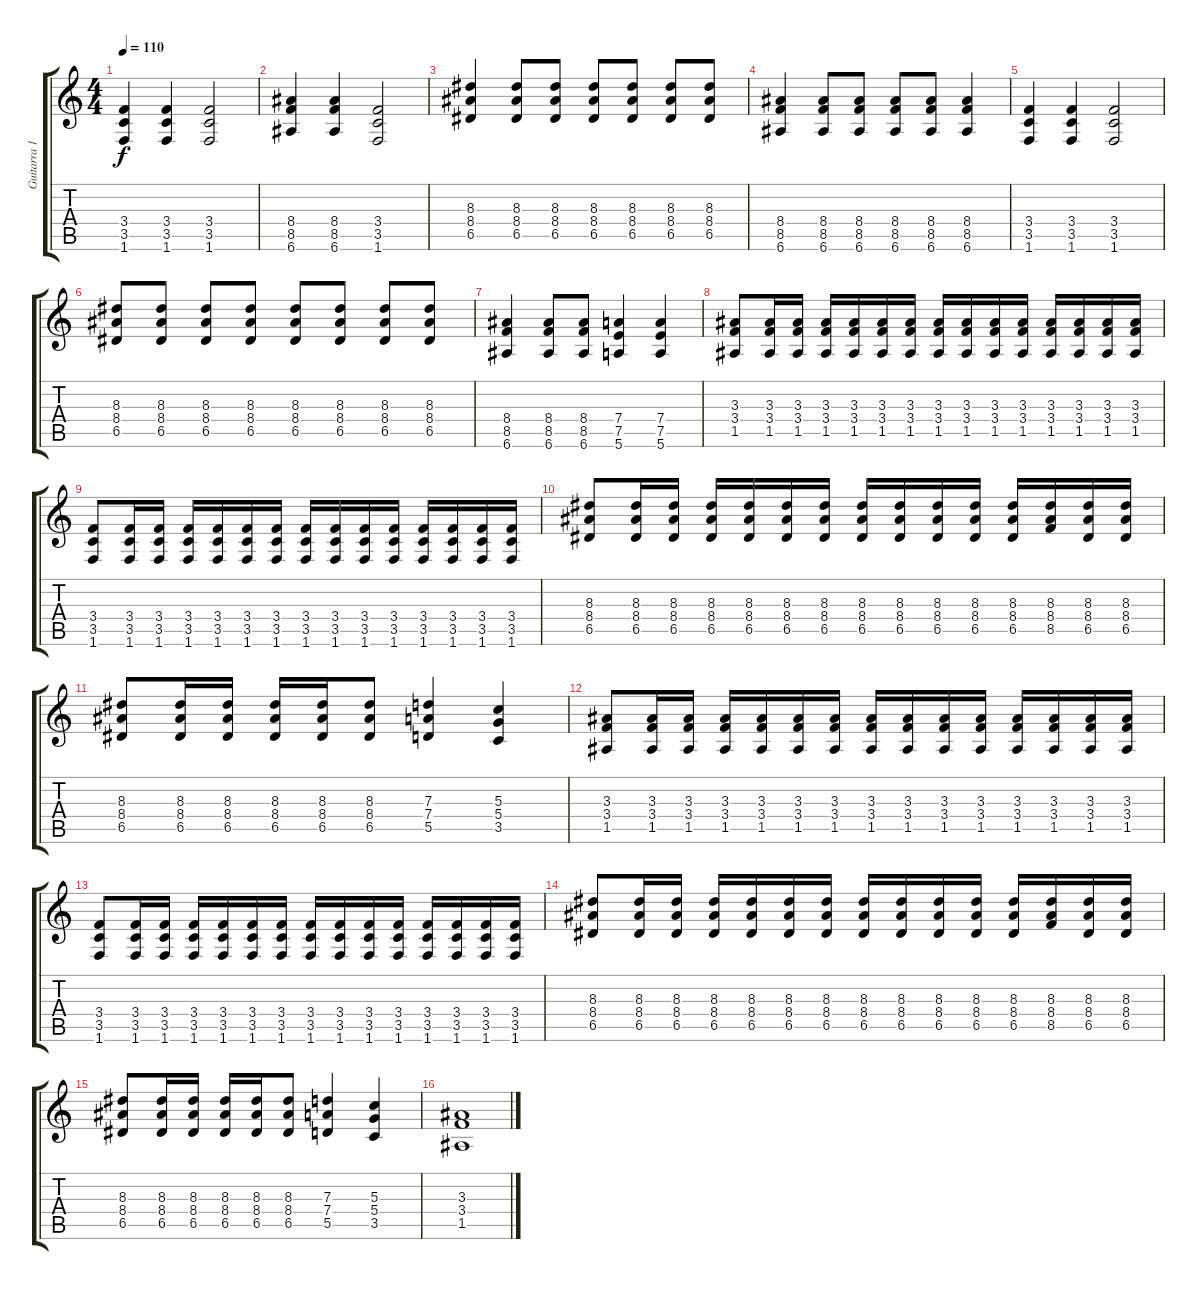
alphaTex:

\track ("Guitarra 1" "Guitarra 1") {instrument overdrivenguitar}
\staff {score tabs}
\tuning (E4 B3 G3 D3 A2 E2) {hide}
\ts (4 4)
\tempo 110
\clef g2
\ks c
(3.4 3.5 1.6).4{dy f} (3.4 3.5 1.6).4 (3.4 3.5 1.6).2 |
(8.4 8.5 6.6).4 (8.4 8.5 6.6).4 (3.4 3.5 1.6).2 |
(8.3 8.4 6.5).4 (8.3 8.4 6.5).8 (8.3 8.4 6.5).8 (8.3 8.4 6.5).8 (8.3 8.4 6.5).8 (8.3 8.4 6.5).8 (8.3 8.4 6.5).8 |
(8.4 8.5 6.6).4 (8.4 8.5 6.6).8 (8.4 8.5 6.6).8 (8.4 8.5 6.6).8 (8.4 8.5 6.6).8 (8.4 8.5 6.6).4 |
(3.4 3.5 1.6).4 (3.4 3.5 1.6).4 (3.4 3.5 1.6).2 |
(8.3 8.4 6.5).8 (8.3 8.4 6.5).8 (8.3 8.4 6.5).8 (8.3 8.4 6.5).8 (8.3 8.4 6.5).8 (8.3 8.4 6.5).8 (8.3 8.4 6.5).8 (8.3 8.4 6.5).8 |
(8.4 8.5 6.6).4 (8.4 8.5 6.6).8 (8.4 8.5 6.6).8 (7.4 7.5 5.6).4 (7.4 7.5 5.6).4 |
(3.3 3.4 1.5).8 (3.3 3.4 1.5).16 (3.3 3.4 1.5).16 (3.3 3.4 1.5).16 (3.3 3.4 1.5).16 (3.3 3.4 1.5).16 (3.3 3.4 1.5).16 (3.3 3.4 1.5).16 (3.3 3.4 1.5).16 (3.3 3.4 1.5).16 (3.3 3.4 1.5).16 (3.3 3.4 1.5).16 (3.3 3.4 1.5).16 (3.3 3.4 1.5).16 (3.3 3.4 1.5).16 |
(3.4 3.5 1.6).8 (3.4 3.5 1.6).16 (3.4 3.5 1.6).16 (3.4 3.5 1.6).16 (3.4 3.5 1.6).16 (3.4 3.5 1.6).16 (3.4 3.5 1.6).16 (3.4 3.5 1.6).16 (3.4 3.5 1.6).16 (3.4 3.5 1.6).16 (3.4 3.5 1.6).16 (3.4 3.5 1.6).16 (3.4 3.5 1.6).16 (3.4 3.5 1.6).16 (3.4 3.5 1.6).16 |
(8.3 8.4 6.5).8 (8.3 8.4 6.5).16 (8.3 8.4 6.5).16 (8.3 8.4 6.5).16 (8.3 8.4 6.5).16 (8.3 8.4 6.5).16 (8.3 8.4 6.5).16 (8.3 8.4 6.5).16 (8.3 8.4 6.5).16 (8.3 8.4 6.5).16 (8.3 8.4 6.5).16 (8.3 8.4 6.5).16 (8.3 8.4 8.5).16 (8.3 8.4 6.5).16 (8.3 8.4 6.5).16 |
(8.3 8.4 6.5).8 (8.3 8.4 6.5).16 (8.3 8.4 6.5).16 (8.3 8.4 6.5).16 (8.3 8.4 6.5).16 (8.3 8.4 6.5).8 (7.3 7.4 5.5).4 (5.3 5.4 3.5).4 |
(3.3 3.4 1.5).8 (3.3 3.4 1.5).16 (3.3 3.4 1.5).16 (3.3 3.4 1.5).16 (3.3 3.4 1.5).16 (3.3 3.4 1.5).16 (3.3 3.4 1.5).16 (3.3 3.4 1.5).16 (3.3 3.4 1.5).16 (3.3 3.4 1.5).16 (3.3 3.4 1.5).16 (3.3 3.4 1.5).16 (3.3 3.4 1.5).16 (3.3 3.4 1.5).16 (3.3 3.4 1.5).16 |
(3.4 3.5 1.6).8 (3.4 3.5 1.6).16 (3.4 3.5 1.6).16 (3.4 3.5 1.6).16 (3.4 3.5 1.6).16 (3.4 3.5 1.6).16 (3.4 3.5 1.6).16 (3.4 3.5 1.6).16 (3.4 3.5 1.6).16 (3.4 3.5 1.6).16 (3.4 3.5 1.6).16 (3.4 3.5 1.6).16 (3.4 3.5 1.6).16 (3.4 3.5 1.6).16 (3.4 3.5 1.6).16 |
(8.3 8.4 6.5).8 (8.3 8.4 6.5).16 (8.3 8.4 6.5).16 (8.3 8.4 6.5).16 (8.3 8.4 6.5).16 (8.3 8.4 6.5).16 (8.3 8.4 6.5).16 (8.3 8.4 6.5).16 (8.3 8.4 6.5).16 (8.3 8.4 6.5).16 (8.3 8.4 6.5).16 (8.3 8.4 6.5).16 (8.3 8.4 8.5).16 (8.3 8.4 6.5).16 (8.3 8.4 6.5).16 |
(8.3 8.4 6.5).8 (8.3 8.4 6.5).16 (8.3 8.4 6.5).16 (8.3 8.4 6.5).16 (8.3 8.4 6.5).16 (8.3 8.4 6.5).8 (7.3 7.4 5.5).4 (5.3 5.4 3.5).4 |
(3.3 3.4 1.5).1
